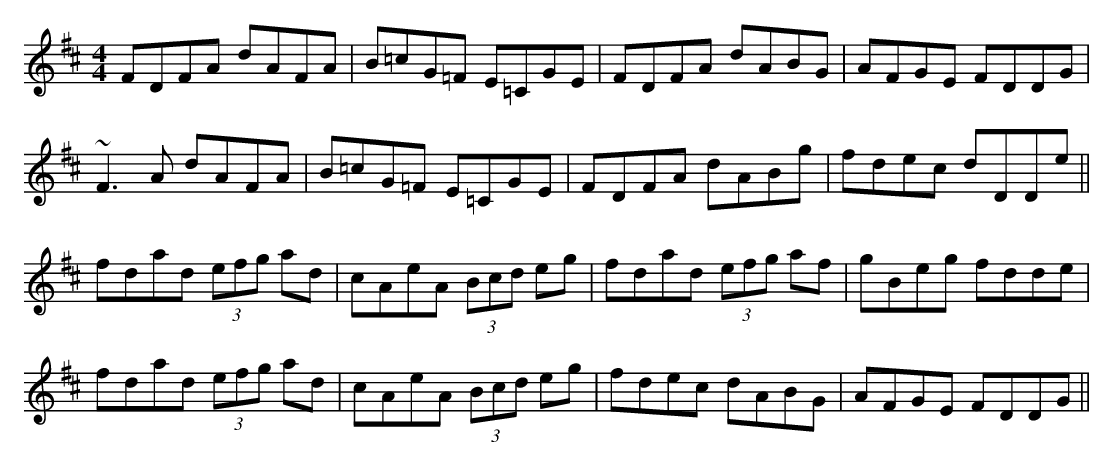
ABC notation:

X:1
M:4/4
K:D
FDFA dAFA|B=cG=F E=CGE|FDFA dABG|AFGE FDDG|
~F3A dAFA|B=cG=F E=CGE|FDFA dABg|fdec dDDe||
fdad (3efg ad|cAeA (3Bcd eg|fdad (3efg af|gBeg fdde|
fdad (3efg ad|cAeA (3Bcd eg|fdec dABG|AFGE FDDG||
